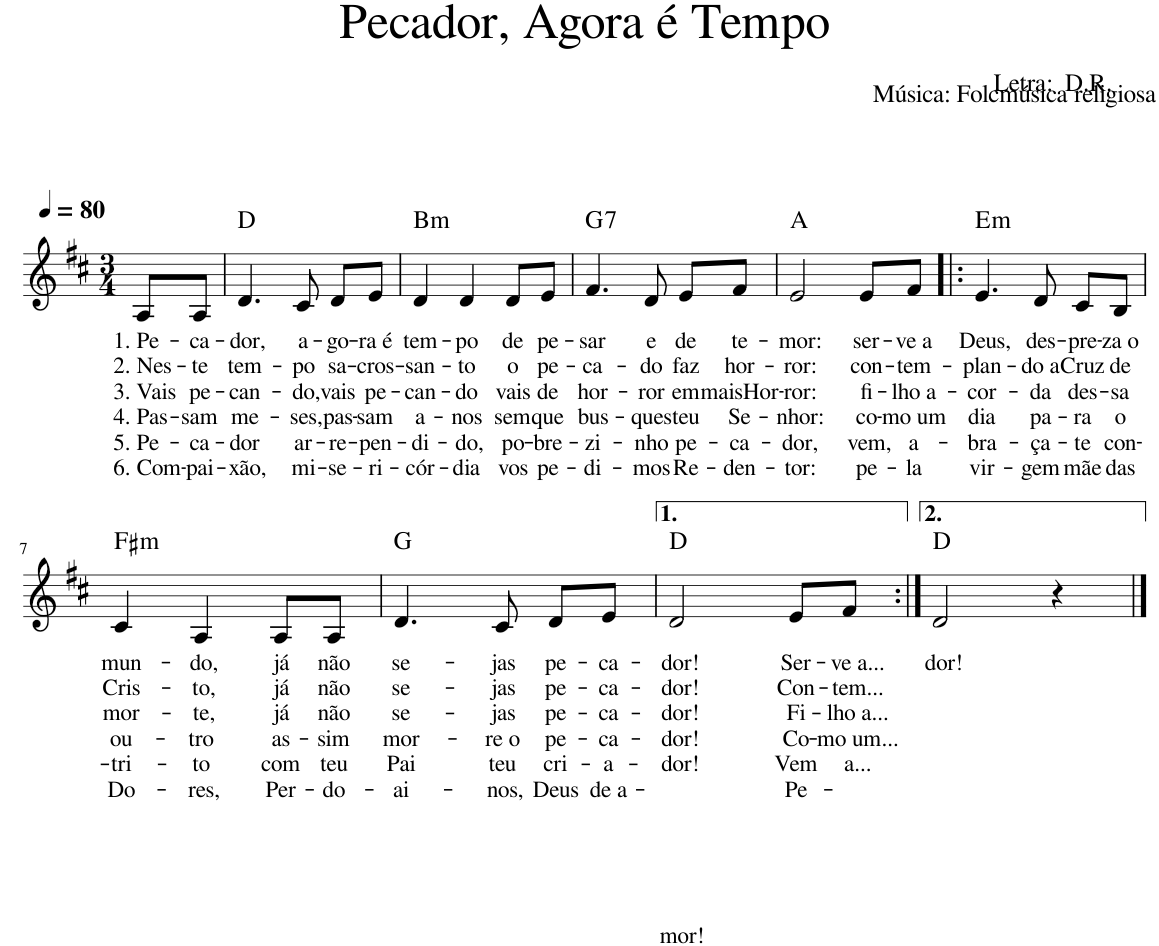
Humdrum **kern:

**kern	**text	**text	**text	**text	**text	**text	**harte
*part1	*part1	*part1	*part1	*part1	*part1	*part1	*part1
*staff1	*staff1	*staff1	*staff1	*staff1	*staff1	*staff1	*
*I"Voz	*	*	*	*	*	*	*
*I'Vo.	*	*	*	*	*	*	*
*clefG2	*	*	*	*	*	*	*
*k[f#c#]	*	*	*	*	*	*	*
*M3/4	*	*	*	*	*	*	*
*MM80	*	*	*	*	*	*	*
=1	=1	=1	=1	=1	=1	=1	=1
!	!LO:LY:b	!LO:LY:b	!LO:LY:b	!LO:LY:b	!LO:LY:b	!LO:LY:b	!
8A/L	1. Pe-	2. Nes-	3. Vais	4. Pas-	5. Pe-	6. Com-	.
!	!LO:LY:b	!LO:LY:b	!LO:LY:b	!LO:LY:b	!LO:LY:b	!LO:LY:b	!
8A/J	-ca-	-te	pe-	-sam	-ca-	-pai-	.
=2	=2	=2	=2	=2	=2	=2	=2
!	!LO:LY:b	!LO:LY:b	!LO:LY:b	!LO:LY:b	!LO:LY:b	!LO:LY:b	!
4.d/	-dor,	tem-	-can-	me-	-dor	-xão,	D:maj
!	!LO:LY:b	!LO:LY:b	!LO:LY:b	!LO:LY:b	!LO:LY:b	!LO:LY:b	!
8c#/	a-	-po	-do,	-ses,	ar-	mi-	.
!	!LO:LY:b	!LO:LY:b	!LO:LY:b	!LO:LY:b	!LO:LY:b	!LO:LY:b	!
8d/L	-go-	sa-	vais	pas-	-re-	-se-	.
!	!LO:LY:b	!LO:LY:b	!LO:LY:b	!LO:LY:b	!LO:LY:b	!LO:LY:b	!
8e/J	-ra é	-cros-	pe-	-sam	-pen-	-ri-	.
=3	=3	=3	=3	=3	=3	=3	=3
!	!LO:LY:b	!LO:LY:b	!LO:LY:b	!LO:LY:b	!LO:LY:b	!LO:LY:b	!LO:H:kt=m
4d/	tem-	-san-	-can-	a-	-di-	-cór-	B:min
!	!LO:LY:b	!LO:LY:b	!LO:LY:b	!LO:LY:b	!LO:LY:b	!LO:LY:b	!
4d/	-po	-to	-do	-nos	-do,	-dia	.
!	!LO:LY:b	!LO:LY:b	!LO:LY:b	!LO:LY:b	!LO:LY:b	!LO:LY:b	!
8d/L	de	o	vais	sem	po-	vos	.
!	!LO:LY:b	!LO:LY:b	!LO:LY:b	!LO:LY:b	!LO:LY:b	!LO:LY:b	!
8e/J	pe-	pe-	de	que	-bre-	pe-	.
=4	=4	=4	=4	=4	=4	=4	=4
!	!LO:LY:b	!LO:LY:b	!LO:LY:b	!LO:LY:b	!LO:LY:b	!LO:LY:b	!LO:H:kt=7
4.f#/	-sar	-ca-	hor-	bus-	-zi-	-di-	G:7
!	!LO:LY:b	!LO:LY:b	!LO:LY:b	!LO:LY:b	!LO:LY:b	!LO:LY:b	!
8d/	e	-do	-ror	-ques	-nho	-mos	.
!	!LO:LY:b	!LO:LY:b	!LO:LY:b	!LO:LY:b	!LO:LY:b	!LO:LY:b	!
8e/L	de	faz	em	teu	pe-	Re-	.
!	!LO:LY:b	!LO:LY:b	!LO:LY:b	!LO:LY:b	!LO:LY:b	!LO:LY:b	!
8f#/J	te-	hor-	maisHor-	Se-	-ca-	-den-	.
=5	=5	=5	=5	=5	=5	=5	=5
!	!LO:LY:b	!LO:LY:b	!LO:LY:b	!LO:LY:b	!LO:LY:b	!LO:LY:b	!
2e/	-mor:	-ror:	-ror:	-nhor:	-dor,	-tor:	A:maj
!	!LO:LY:b	!LO:LY:b	!LO:LY:b	!LO:LY:b	!LO:LY:b	!LO:LY:b	!
8e/L	ser-	con-	fi-	co-	vem,	pe-	.
!	!LO:LY:b	!LO:LY:b	!LO:LY:b	!LO:LY:b	!LO:LY:b	!LO:LY:b	!
8f#/J	-ve a	-tem-	-lho a-	-mo um	a-	-la	.
=6!|:	=6!|:	=6!|:	=6!|:	=6!|:	=6!|:	=6!|:	=6!|:
!	!LO:LY:b	!LO:LY:b	!LO:LY:b	!LO:LY:b	!LO:LY:b	!LO:LY:b	!LO:H:kt=m
4.e/	Deus,	-plan-	-cor-	dia	-bra-	vir-	E:min
!	!LO:LY:b	!LO:LY:b	!LO:LY:b	!LO:LY:b	!LO:LY:b	!LO:LY:b	!
8d/	des-	-do a	-da	pa-	-ça-	-gem	.
!	!LO:LY:b	!LO:LY:b	!LO:LY:b	!LO:LY:b	!LO:LY:b	!LO:LY:b	!
8c#/L	-pre-	Cruz	des-	-ra	-te	mãe	.
!	!LO:LY:b	!LO:LY:b	!LO:LY:b	!LO:LY:b	!LO:LY:b	!LO:LY:b	!
8B/J	-za o	de	-sa	o	con-	das	.
!!LO:LB:g=z
=7	=7	=7	=7	=7	=7	=7	=7
!	!LO:LY:b	!LO:LY:b	!LO:LY:b	!LO:LY:b	!LO:LY:b	!LO:LY:b	!LO:H:kt=m
4c#/	mun-	Cris-	mor-	ou-	-tri-	Do-	F#:min
!	!LO:LY:b	!LO:LY:b	!LO:LY:b	!LO:LY:b	!LO:LY:b	!LO:LY:b	!
4A/	-do,	-to,	-te,	-tro	-to	-res,	.
!	!LO:LY:b	!LO:LY:b	!LO:LY:b	!LO:LY:b	!LO:LY:b	!LO:LY:b	!
8A/L	já	já	já	as-	com	Per-	.
!	!LO:LY:b	!LO:LY:b	!LO:LY:b	!LO:LY:b	!LO:LY:b	!LO:LY:b	!
8A/J	não	não	não	-sim	teu	-do-	.
=8	=8	=8	=8	=8	=8	=8	=8
!	!LO:LY:b	!LO:LY:b	!LO:LY:b	!LO:LY:b	!LO:LY:b	!LO:LY:b	!
4.d/	se-	se-	se-	mor-	Pai	-ai-	G:maj
!	!LO:LY:b	!LO:LY:b	!LO:LY:b	!LO:LY:b	!LO:LY:b	!LO:LY:b	!
8c#/	-jas	-jas	-jas	-re o	teu	-nos,	.
!	!LO:LY:b	!LO:LY:b	!LO:LY:b	!LO:LY:b	!LO:LY:b	!LO:LY:b	!
8d/L	pe-	pe-	pe-	pe-	cri-	Deus	.
!	!LO:LY:b	!LO:LY:b	!LO:LY:b	!LO:LY:b	!LO:LY:b	!LO:LY:b	!
8e/J	-ca-	-ca-	-ca-	-ca-	-a-	de a-	.
=9	=9	=9	=9	=9	=9	=9	=9
!	!LO:LY:b	!LO:LY:b	!LO:LY:b	!LO:LY:b	!LO:LY:b	!LO:LY:b	!
2d/	-dor!	-dor!	-dor!	-dor!	-dor!	-mor!	D:maj
!	!LO:LY:b	!LO:LY:b	!LO:LY:b	!LO:LY:b	!LO:LY:b	!LO:LY:b	!
8e/L	Ser-	Con-	Fi-	Co-	Vem	Pe-	.
!	!LO:LY:b	!LO:LY:b	!LO:LY:b	!LO:LY:b	!LO:LY:b	!	!
8f#/J	-ve a...	-tem...	-lho a...	-mo um...	a...	.	.
=10:|!	=10:|!	=10:|!	=10:|!	=10:|!	=10:|!	=10:|!	=10:|!
!	!LO:LY:b	!	!	!	!	!	!
2d/	dor!	.	.	.	.	.	D:maj
4r	.	.	.	.	.	.	.
==	==	==	==	==	==	==	==
*-	*-	*-	*-	*-	*-	*-	*-
